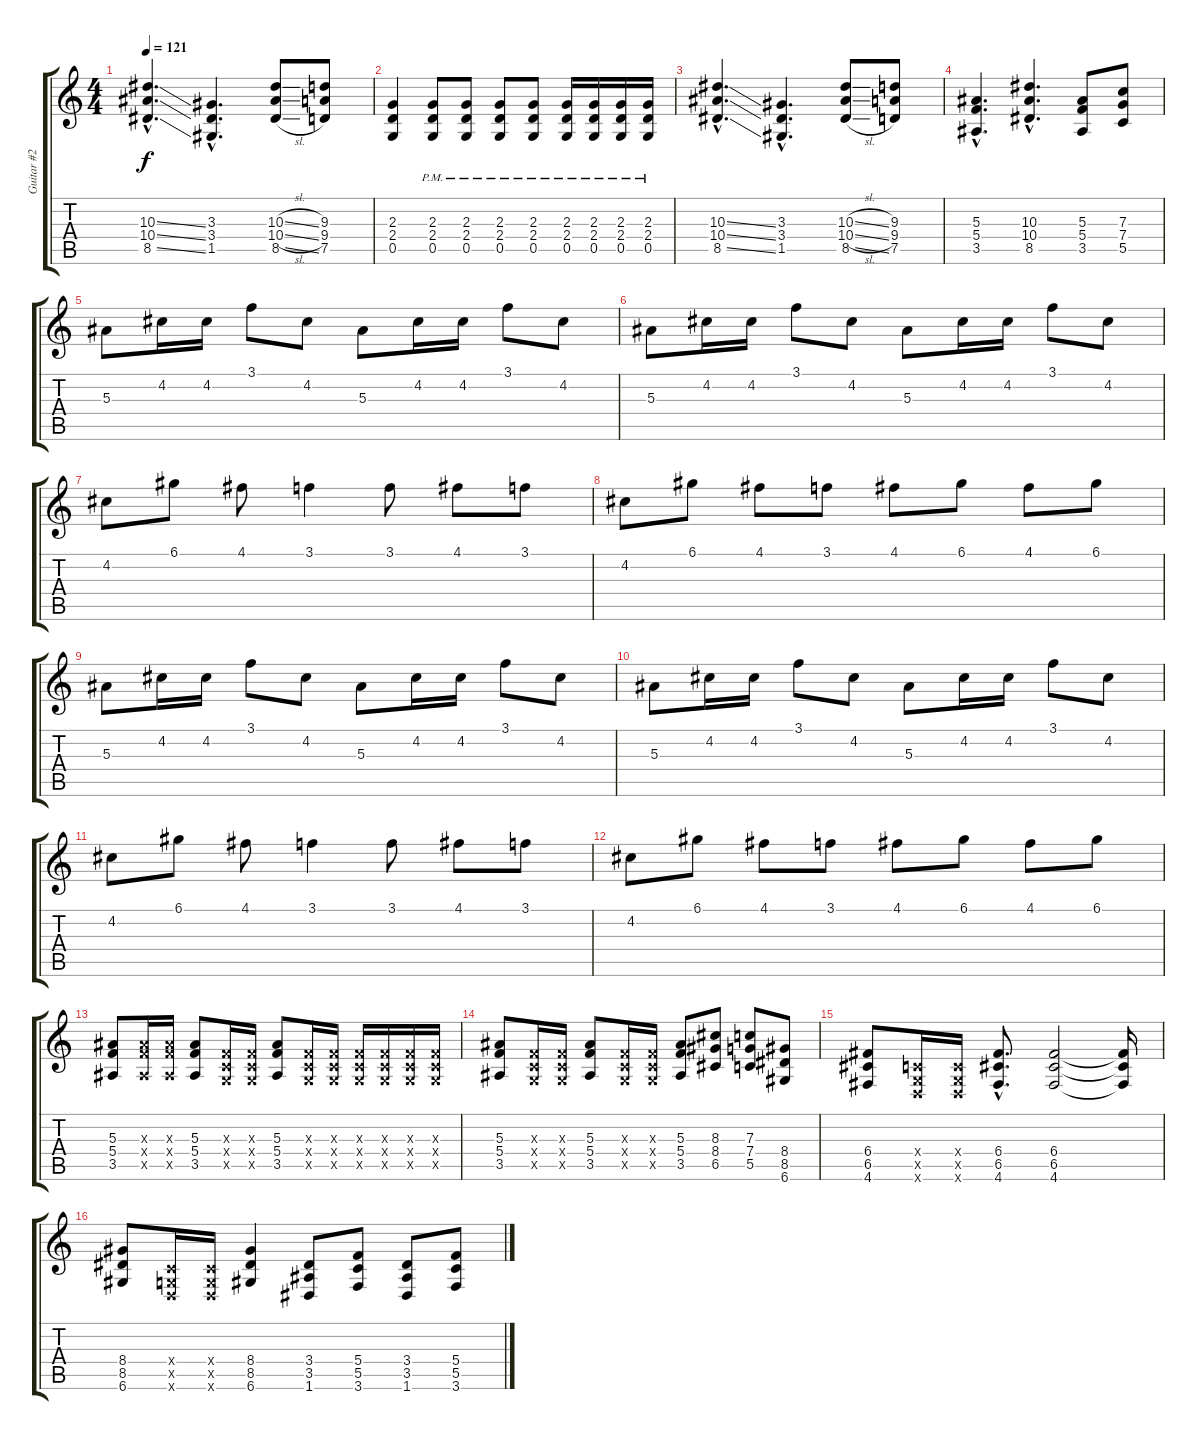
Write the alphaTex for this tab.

\track ("Guitar #2" "Guitar #2") {instrument distortionguitar}
\staff {score tabs}
\tuning (D4 A3 F3 C3 G2 D2) {hide}
\ts (4 4)
\tempo 121
\clef g2
\ks c
(10.3{ss hac} 10.4{ss hac} 8.5{ss hac}).4{d dy f} (3.3{hac} 3.4{hac} 1.5{hac}).4{d} (10.3{sl} 10.4{sl} 8.5{sl}).8 (9.3 9.4 7.5).8 |
(2.3 2.4 0.5).4 (2.3{pm} 2.4{pm} 0.5{pm}).8 (2.3{pm} 2.4{pm} 0.5{pm}).8 (2.3{pm} 2.4{pm} 0.5{pm}).8 (2.3{pm} 2.4{pm} 0.5{pm}).8 (2.3{pm} 2.4{pm} 0.5{pm}).16 (2.3{pm} 2.4{pm} 0.5{pm}).16 (2.3{pm} 2.4{pm} 0.5{pm}).16 (2.3{pm} 2.4{pm} 0.5{pm}).16 |
(10.3{ss hac} 10.4{ss hac} 8.5{ss hac}).4{d} (3.3{hac} 3.4{hac} 1.5{hac}).4{d} (10.3{sl} 10.4{sl} 8.5{sl}).8 (9.3 9.4 7.5).8 |
(5.3{hac} 5.4{hac} 3.5{hac}).4{d} (10.3{hac} 10.4{hac} 8.5{hac}).4{d} (5.3 5.4 3.5).8 (7.3 7.4 5.5).8 |
5.3.8 4.2.16 4.2.16 3.1.8 4.2.8 5.3.8 4.2.16 4.2.16 3.1.8 4.2.8 |
5.3.8 4.2.16 4.2.16 3.1.8 4.2.8 5.3.8 4.2.16 4.2.16 3.1.8 4.2.8 |
4.2.8 6.1.8 4.1.8 3.1.4 3.1.8 4.1.8 3.1.8 |
4.2.8 6.1.8 4.1.8 3.1.8 4.1.8 6.1.8 4.1.8 6.1.8 |
5.3.8 4.2.16 4.2.16 3.1.8 4.2.8 5.3.8 4.2.16 4.2.16 3.1.8 4.2.8 |
5.3.8 4.2.16 4.2.16 3.1.8 4.2.8 5.3.8 4.2.16 4.2.16 3.1.8 4.2.8 |
4.2.8 6.1.8 4.1.8 3.1.4 3.1.8 4.1.8 3.1.8 |
4.2.8 6.1.8 4.1.8 3.1.8 4.1.8 6.1.8 4.1.8 6.1.8 |
(5.3 5.4 3.5).8 (5.3{x} 5.4{x} 3.5{x}).16 (5.3{x} 5.4{x} 3.5{x}).16 (5.3 5.4 3.5).8 (0.3{x} 0.4{x} 0.5{x}).16 (0.3{x} 0.4{x} 0.5{x}).16 (5.3 5.4 3.5).8 (0.3{x} 0.4{x} 0.5{x}).16 (0.3{x} 0.4{x} 0.5{x}).16 (0.3{x} 0.4{x} 0.5{x}).16 (0.3{x} 0.4{x} 0.5{x}).16 (0.3{x} 0.4{x} 0.5{x}).16 (0.3{x} 0.4{x} 0.5{x}).16 |
(5.3 5.4 3.5).8 (0.3{x} 0.4{x} 0.5{x}).16 (0.3{x} 0.4{x} 0.5{x}).16 (5.3 5.4 3.5).8 (0.3{x} 0.4{x} 0.5{x}).16 (0.3{x} 0.4{x} 0.5{x}).16 (5.3 5.4 3.5).8 (8.3 8.4 6.5).8 (7.3 7.4 5.5).8 (8.4 8.5 6.6).8 |
(6.4 6.5 4.6).8 (0.4{x} 0.5{x} 0.6{x}).16 (0.4{x} 0.5{x} 0.6{x}).16 (6.4{hac} 6.5{hac} 4.6{hac}).8{d} (6.4 6.5 4.6).2 (6.4{t} 6.5{t} 4.6{t}).16 |
(8.4 8.5 6.6).8 (0.4{x} 0.5{x} 0.6{x}).16 (0.4{x} 0.5{x} 0.6{x}).16 (8.4 8.5 6.6).4 (3.4 3.5 1.6).8 (5.4 5.5 3.6).8 (3.4 3.5 1.6).8 (5.4 5.5 3.6).8
